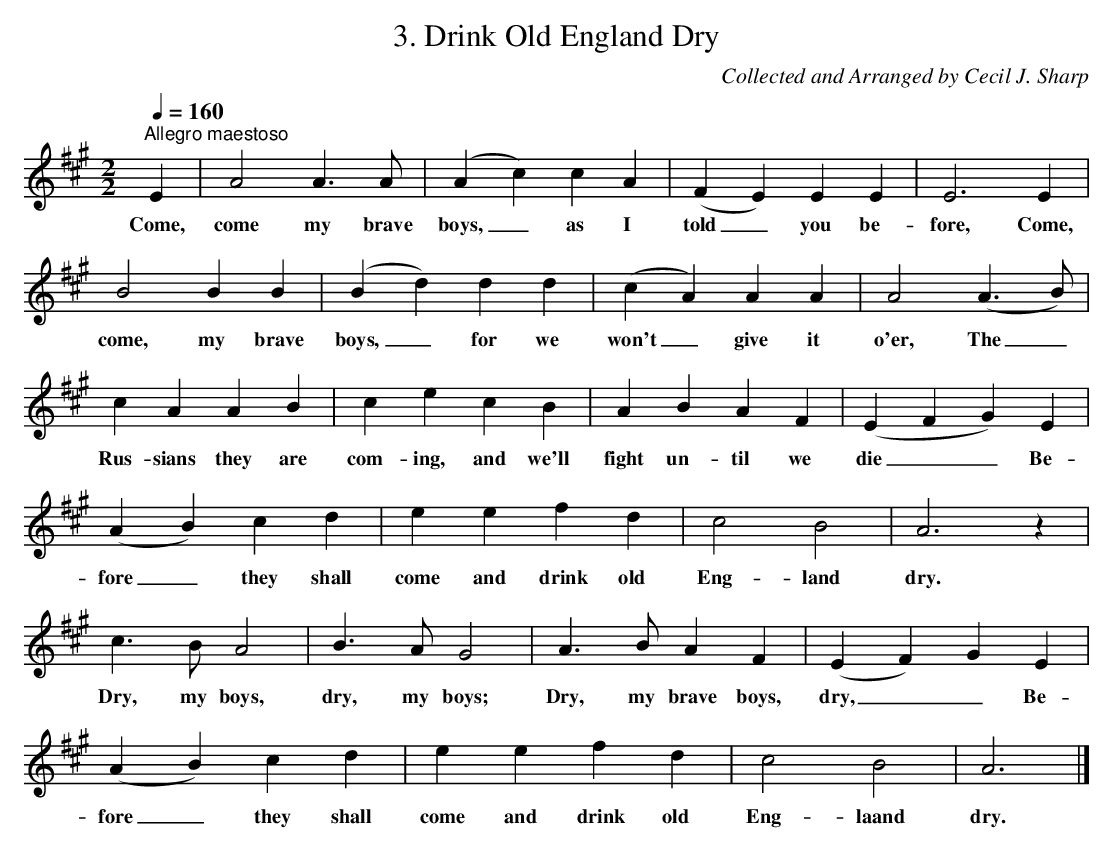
X:1
T:3. Drink Old England Dry
C:Collected and Arranged by Cecil J. Sharp
L:1/4
Q:1/4=160
M:2/2
K:A
"^Allegro maestoso" E | A2 A3/2 A/ | (A c) c A | (F E) E E | E3 E |$ B2 B B | (B d) d d |
w: Come,|come my brave|boys, _ as I|told _ you be-|fore, Come,|come, my brave|boys, _ for we|
(c A) A A | A2 (A3/2 B/) |$ c A A B | c e c B | A B A F | (E F G) E |$ (A B) c d | e e f d |
w: won't _ give it|o'er, The _|Rus- sians they are|com- ing, and we'll|fight un- til we|die _ _ Be-|fore _ they shall|come and drink old|
c2 B2 | A3 z |$ c3/2 B/ A2 | B3/2 A/ G2 | A3/2 B/ A F | (E F) G E |$ (A B) c d | e e f d | c2 B2 |
w: Eng- land|dry.|Dry, my boys,|dry, my boys;|Dry, my brave boys,|dry, _ _ Be-|fore _ they shall|come and drink old|Eng- laand|
A3 |]
w: dry.|
